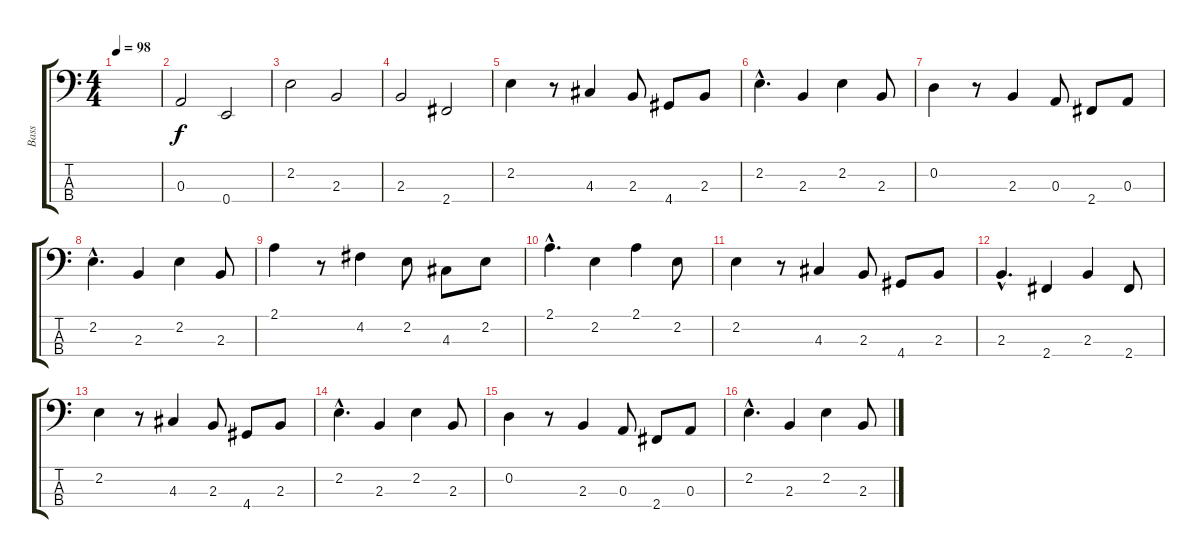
\track ("Bass" "Bass") {instrument electricguitarmuted}
\staff {score tabs}
\tuning (G2 D2 A1 E1) {hide}
\ts (4 4)
\tempo 98
\clef f4
\ks c
|
0.3.2 0.4.2 |
2.2.2 2.3.2 |
2.3.2 2.4.2 |
2.2.4 r.8 4.3.4 2.3.8 4.4.8 2.3.8 |
2.2{hac}.4{d} 2.3.4 2.2.4 2.3.8 |
0.2.4 r.8 2.3.4 0.3.8 2.4.8 0.3.8 |
2.2{hac}.4{d} 2.3.4 2.2.4 2.3.8 |
2.1.4 r.8 4.2.4 2.2.8 4.3.8 2.2.8 |
2.1{hac}.4{d} 2.2.4 2.1.4 2.2.8 |
2.2.4 r.8 4.3.4 2.3.8 4.4.8 2.3.8 |
2.3{hac}.4{d} 2.4.4 2.3.4 2.4.8 |
2.2.4 r.8 4.3.4 2.3.8 4.4.8 2.3.8 |
2.2{hac}.4{d} 2.3.4 2.2.4 2.3.8 |
0.2.4 r.8 2.3.4 0.3.8 2.4.8 0.3.8 |
2.2{hac}.4{d} 2.3.4 2.2.4 2.3.8
